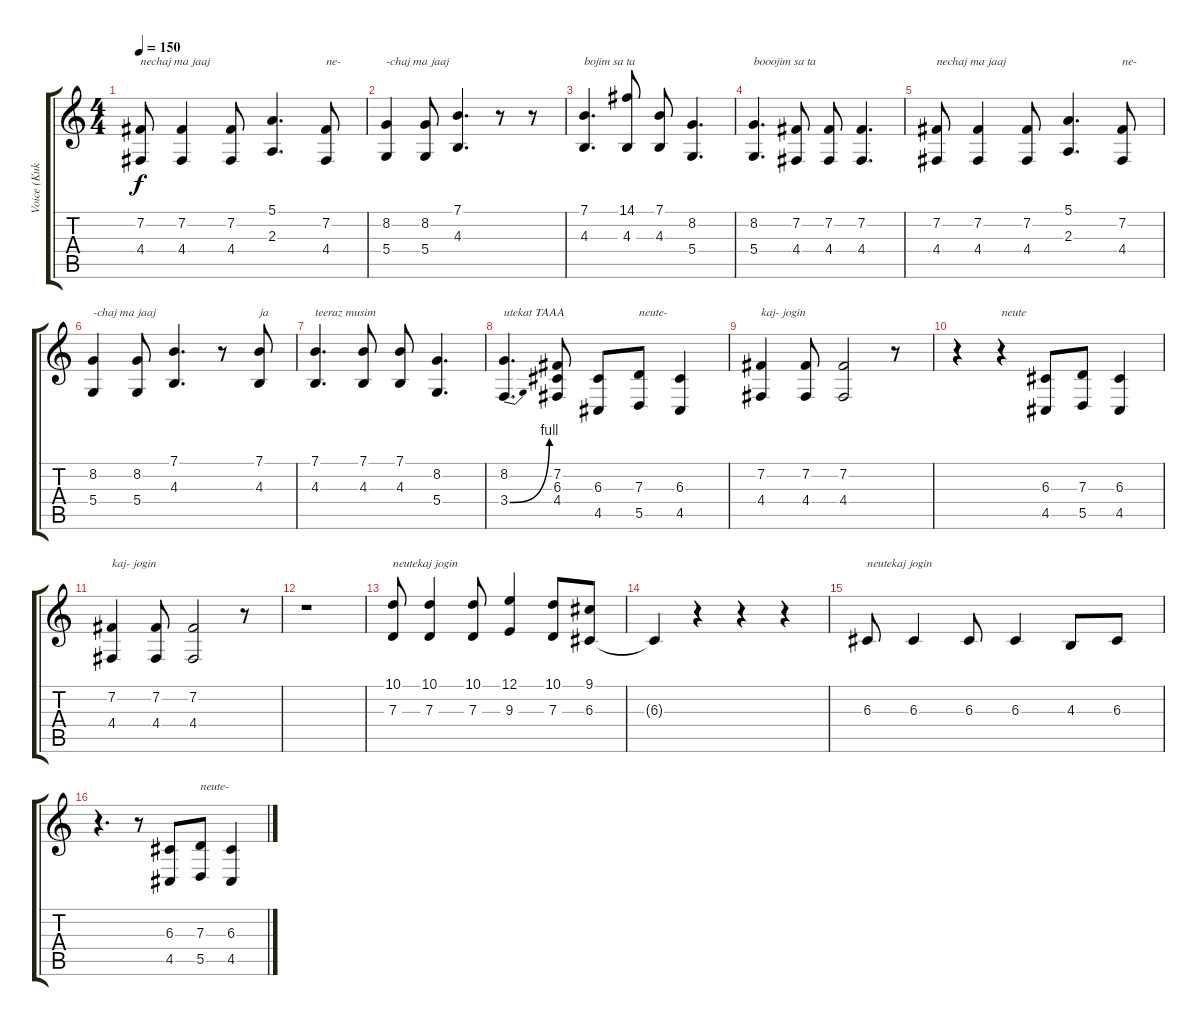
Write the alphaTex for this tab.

\track ("Voice (Kuko)" "Voice (Kuk") {instrument lead8bassandlead}
\staff {score tabs}
\tuning (E4 B3 G3 D3 A2 E2) {hide}
\ts (4 4)
\tempo 150
\clef g2
\ks c
(7.2 4.4).8{txt "nechaj ma jaaj" dy f} (7.2 4.4).4 (7.2 4.4).8 (5.1 2.3).4{d} (7.2 4.4).8{txt "ne-"} |
(8.2 5.4).4{txt "-chaj ma jaaj"} (8.2 5.4).8 (7.1 4.3).4{d} r.8 r.8 |
(7.1 4.3).4{d txt "bojim sa ta"} (14.1 4.3).8 (7.1 4.3).8 (8.2 5.4).4{d} |
(8.2 5.4).4{d txt "booojim sa ta"} (7.2 4.4).8 (7.2 4.4).8 (7.2 4.4).4{d} |
(7.2 4.4).8{txt "nechaj ma jaaj"} (7.2 4.4).4 (7.2 4.4).8 (5.1 2.3).4{d} (7.2 4.4).8{txt "ne-"} |
(8.2 5.4).4{txt "-chaj ma jaaj"} (8.2 5.4).8 (7.1 4.3).4{d} r.8 (7.1 4.3).8{txt "ja"} |
(7.1 4.3).4{d txt "teeraz musim"} (7.1 4.3).8 (7.1 4.3).8 (8.2 5.4).4{d} |
(8.2 3.4{be (bend 0 0 60 4)}).4{d txt "utekat TAAA"} (7.2 6.3 4.4).8 (6.3 4.5).8 (7.3 5.5).8{txt "neute-"} (6.3 4.5).4 |
(7.2 4.4).4{txt "kaj- jogin"} (7.2 4.4).8 (7.2 4.4).2 r.8 |
r.4 r.4{txt "neute"} (6.3 4.5).8 (7.3 5.5).8 (6.3 4.5).4 |
(7.2 4.4).4{txt "kaj- jogin"} (7.2 4.4).8 (7.2 4.4).2 r.8 |
r.1 |
(10.1 7.3).8{txt "neutekaj jogin"} (10.1 7.3).4 (10.1 7.3).8 (12.1 9.3).4 (10.1 7.3).8 (9.1 6.3).8 |
6.3{t}.4 r.4 r.4 r.4 |
6.3.8{txt "neutekaj jogin"} 6.3.4 6.3.8 6.3.4 4.3.8 6.3.8 |
r.4{d} r.8 (6.3 4.5).8 (7.3 5.5).8{txt "neute-"} (6.3 4.5).4
